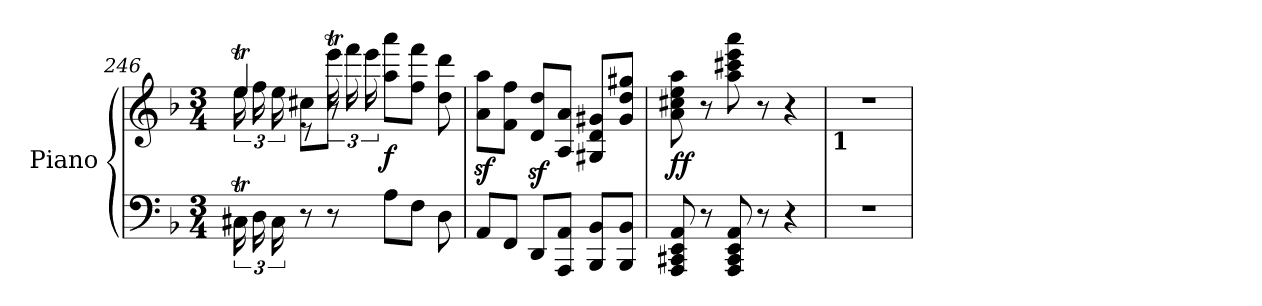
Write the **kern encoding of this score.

**kern	**kern	**dynam
*part1	*part1	*part1
*staff2	*staff1	*staff1/2
*I"Piano	*	*
*I'Pno.	*	*
*clefF4	*clefG2	*
*k[b-]	*k[b-]	*
*M3/4	*M3/4	*
=246	=246	=246
*^	*^	*
*	*	*	*^	*
8C#Xt\J	24C#!	8eet/J	24ee!	8ryy	.
.	24D!	.	24ff!	.	.
.	24C#!	.	24ee!	.	.
8r	2ryy	8cc#X\L	8ryy	8r	.
8r	.	8eeet\J	24eee!	8r	.
.	.	.	24fff!	.	.
.	.	.	24eee!	.	.
!	!	!	!	!	!LO:DY:b
8A\L	.	8aa\ 8aaa\L	4.ryy	4.ryy	f
8F\J	.	8ff\ 8fff\J	.	.	.
8D\	8ryy	8dd\ 8ddd\	.	.	.
*v	*v	*	*	*	*
*	*v	*v	*v	*
!!LO:LB:g=z
=247	=247	=247
8AA/L	8a\z< 8aa\z<L	.
8FF/J	8f\ 8ff\J	.
8DD/L	8d/z< 8dd/z<L	.
8AAA/ 8AA/J	8A/ 8a/J	.
8BBB-/ 8BB-/L	8G#X/ 8d/ 8g#X/L	.
8BBB-/ 8BB-/J	8g#/ 8dd/ 8gg#X/J	.
=248	=248	=248
!	!	!LO:DY:b
8AAA/ 8CC#X/ 8EE/ 8AA/	8a\ 8cc#X\ 8ee\ 8aa\	ff
8r	8r	.
8AAA/ 8CC#/ 8EE/ 8AA/	8aa\ 8ccc#X\ 8eee\ 8aaa\	.
8r	8r	.
4r	4r	.
=249	=249	=249
!	!LO:TX:b:B:t=1	!
2.r	2.r	.
=	=	=
*-	*-	*-
